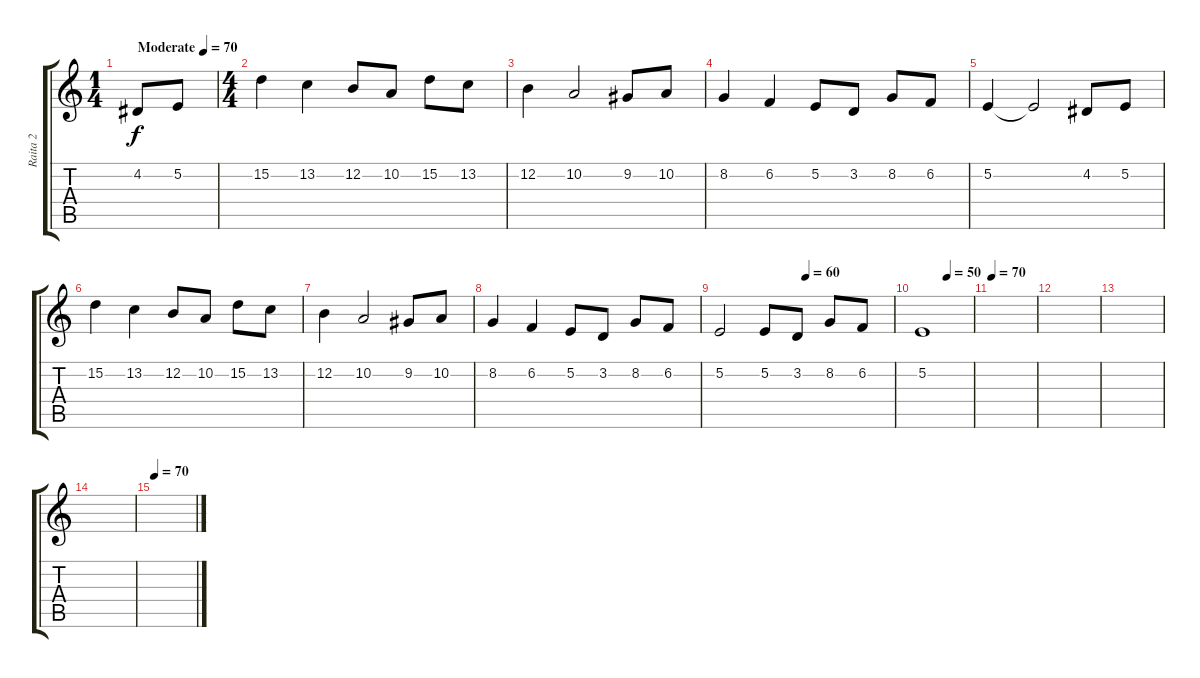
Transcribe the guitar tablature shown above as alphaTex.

\track ("Raita 2" "Raita 2") {instrument choiraahs}
\staff {score tabs}
\tuning (E4 B3 G3 D3 A2 E2) {hide}
\ts (1 4)
\tempo (70 "Moderate")
\clef g2
\ks c
4.2.8{dy f instrument choiraahs} 5.2.8 |
\ts (4 4)
15.2.4 13.2.4 12.2.8 10.2.8 15.2.8 13.2.8 |
12.2.4 10.2.2 9.2.8 10.2.8 |
8.2.4 6.2.4 5.2.8 3.2.8 8.2.8 6.2.8 |
5.2.4 5.2{t}.2 4.2.8 5.2.8 |
15.2.4 13.2.4 12.2.8 10.2.8 15.2.8 13.2.8 |
12.2.4 10.2.2 9.2.8 10.2.8 |
8.2.4 6.2.4 5.2.8 3.2.8 8.2.8 6.2.8 |
\tempo (60 0.5)
5.2.2 5.2.8 3.2.8 8.2.8 6.2.8 |
\tempo (50 0.5)
5.2.1 |
\tempo 70
|
|
|
|
\tempo 70
